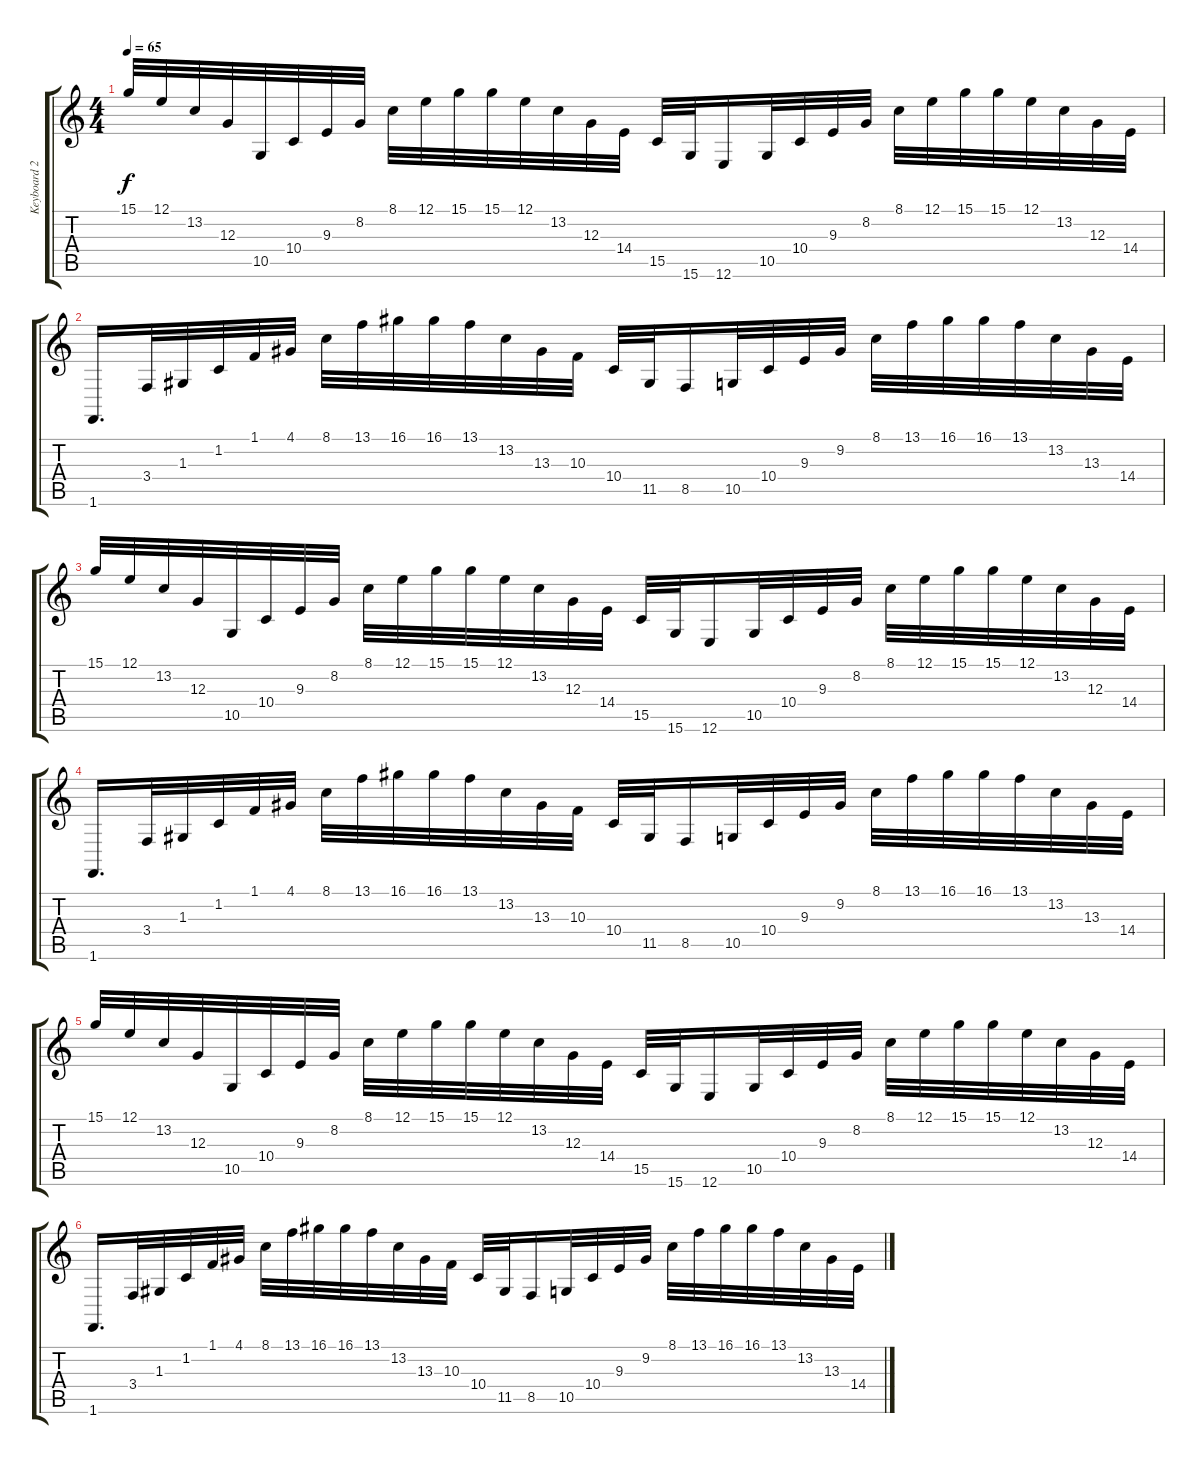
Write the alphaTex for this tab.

\track ("Keyboard 2" "Keyboard 2") {instrument lead1square}
\staff {score tabs}
\tuning (E4 B3 G3 D3 A2 E2) {hide}
\ts (4 4)
\tempo 65
\clef g2
\ks c
15.1.32{dy f} 12.1.32 13.2.32 12.3.32 10.5.32 10.4.32 9.3.32 8.2.32 8.1.32 12.1.32 15.1.32 15.1.32 12.1.32 13.2.32 12.3.32 14.4.32 15.5.32 15.6.32 12.6.16 10.5.32 10.4.32 9.3.32 8.2.32 8.1.32 12.1.32 15.1.32 15.1.32 12.1.32 13.2.32 12.3.32 14.4.32 |
1.6.16{d} 3.4.32 1.3.32 1.2.32 1.1.32 4.1.32 8.1.32 13.1.32 16.1.32 16.1.32 13.1.32 13.2.32 13.3.32 10.3.32 10.4.32 11.5.32 8.5.16 10.5.32 10.4.32 9.3.32 9.2.32 8.1.32 13.1.32 16.1.32 16.1.32 13.1.32 13.2.32 13.3.32 14.4.32 |
15.1.32 12.1.32 13.2.32 12.3.32 10.5.32 10.4.32 9.3.32 8.2.32 8.1.32 12.1.32 15.1.32 15.1.32 12.1.32 13.2.32 12.3.32 14.4.32 15.5.32 15.6.32 12.6.16 10.5.32 10.4.32 9.3.32 8.2.32 8.1.32 12.1.32 15.1.32 15.1.32 12.1.32 13.2.32 12.3.32 14.4.32 |
1.6.16{d} 3.4.32 1.3.32 1.2.32 1.1.32 4.1.32 8.1.32 13.1.32 16.1.32 16.1.32 13.1.32 13.2.32 13.3.32 10.3.32 10.4.32 11.5.32 8.5.16 10.5.32 10.4.32 9.3.32 9.2.32 8.1.32 13.1.32 16.1.32 16.1.32 13.1.32 13.2.32 13.3.32 14.4.32 |
15.1.32 12.1.32 13.2.32 12.3.32 10.5.32 10.4.32 9.3.32 8.2.32 8.1.32 12.1.32 15.1.32 15.1.32 12.1.32 13.2.32 12.3.32 14.4.32 15.5.32 15.6.32 12.6.16 10.5.32 10.4.32 9.3.32 8.2.32 8.1.32 12.1.32 15.1.32 15.1.32 12.1.32 13.2.32 12.3.32 14.4.32 |
1.6.16{d} 3.4.32 1.3.32 1.2.32 1.1.32 4.1.32 8.1.32 13.1.32 16.1.32 16.1.32 13.1.32 13.2.32 13.3.32 10.3.32 10.4.32 11.5.32 8.5.16 10.5.32 10.4.32 9.3.32 9.2.32 8.1.32 13.1.32 16.1.32 16.1.32 13.1.32 13.2.32 13.3.32 14.4.32
